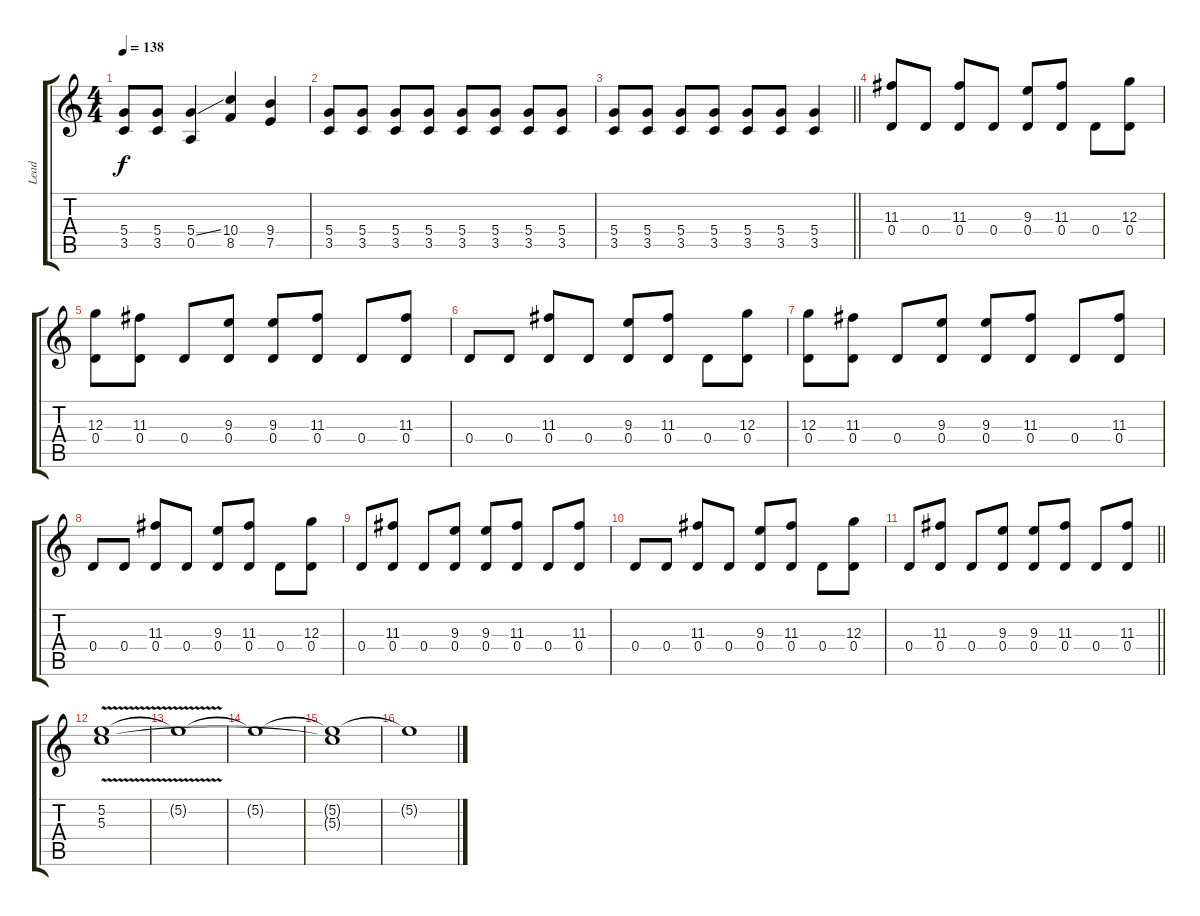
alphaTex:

\track ("Lead" "Lead") {instrument distortionguitar}
\staff {score tabs}
\tuning (E4 B3 G3 D3 A2 E2) {hide}
\ts (4 4)
\tempo 138
\clef g2
\ks c
(5.4 3.5).8{dy f} (5.4 3.5).8 (5.4{ss} 0.5).4 (10.4 8.5).4 (9.4 7.5).4 |
(5.4 3.5).8 (5.4 3.5).8 (5.4 3.5).8 (5.4 3.5).8 (5.4 3.5).8 (5.4 3.5).8 (5.4 3.5).8 (5.4 3.5).8 |
\barLineRight lightlight
(5.4 3.5).8 (5.4 3.5).8 (5.4 3.5).8 (5.4 3.5).8 (5.4 3.5).8 (5.4 3.5).8 (5.4 3.5).4 |
(11.3 0.4).8{volume 16} 0.4.8 (11.3 0.4).8 0.4.8 (9.3 0.4).8 (11.3 0.4).8 0.4.8 (12.3 0.4).8 |
(12.3 0.4).8 (11.3 0.4).8 0.4.8 (9.3 0.4).8 (9.3 0.4).8 (11.3 0.4).8 0.4.8 (11.3 0.4).8 |
0.4.8 0.4.8 (11.3 0.4).8 0.4.8 (9.3 0.4).8 (11.3 0.4).8 0.4.8 (12.3 0.4).8 |
(12.3 0.4).8 (11.3 0.4).8 0.4.8 (9.3 0.4).8 (9.3 0.4).8 (11.3 0.4).8 0.4.8 (11.3 0.4).8 |
0.4.8 0.4.8 (11.3 0.4).8 0.4.8 (9.3 0.4).8 (11.3 0.4).8 0.4.8 (12.3 0.4).8 |
0.4.8 (11.3 0.4).8 0.4.8 (9.3 0.4).8 (9.3 0.4).8 (11.3 0.4).8 0.4.8 (11.3 0.4).8 |
0.4.8 0.4.8 (11.3 0.4).8 0.4.8 (9.3 0.4).8 (11.3 0.4).8 0.4.8 (12.3 0.4).8 |
\barLineRight lightlight
0.4.8 (11.3 0.4).8 0.4.8 (9.3 0.4).8 (9.3 0.4).8 (11.3 0.4).8 0.4.8 (11.3 0.4).8 |
(5.2{v} 5.3).1{volume 13} |
5.2{t}.1 |
5.2{t}.1 |
(5.2{t} 5.3{t}).1 |
5.2{t}.1
